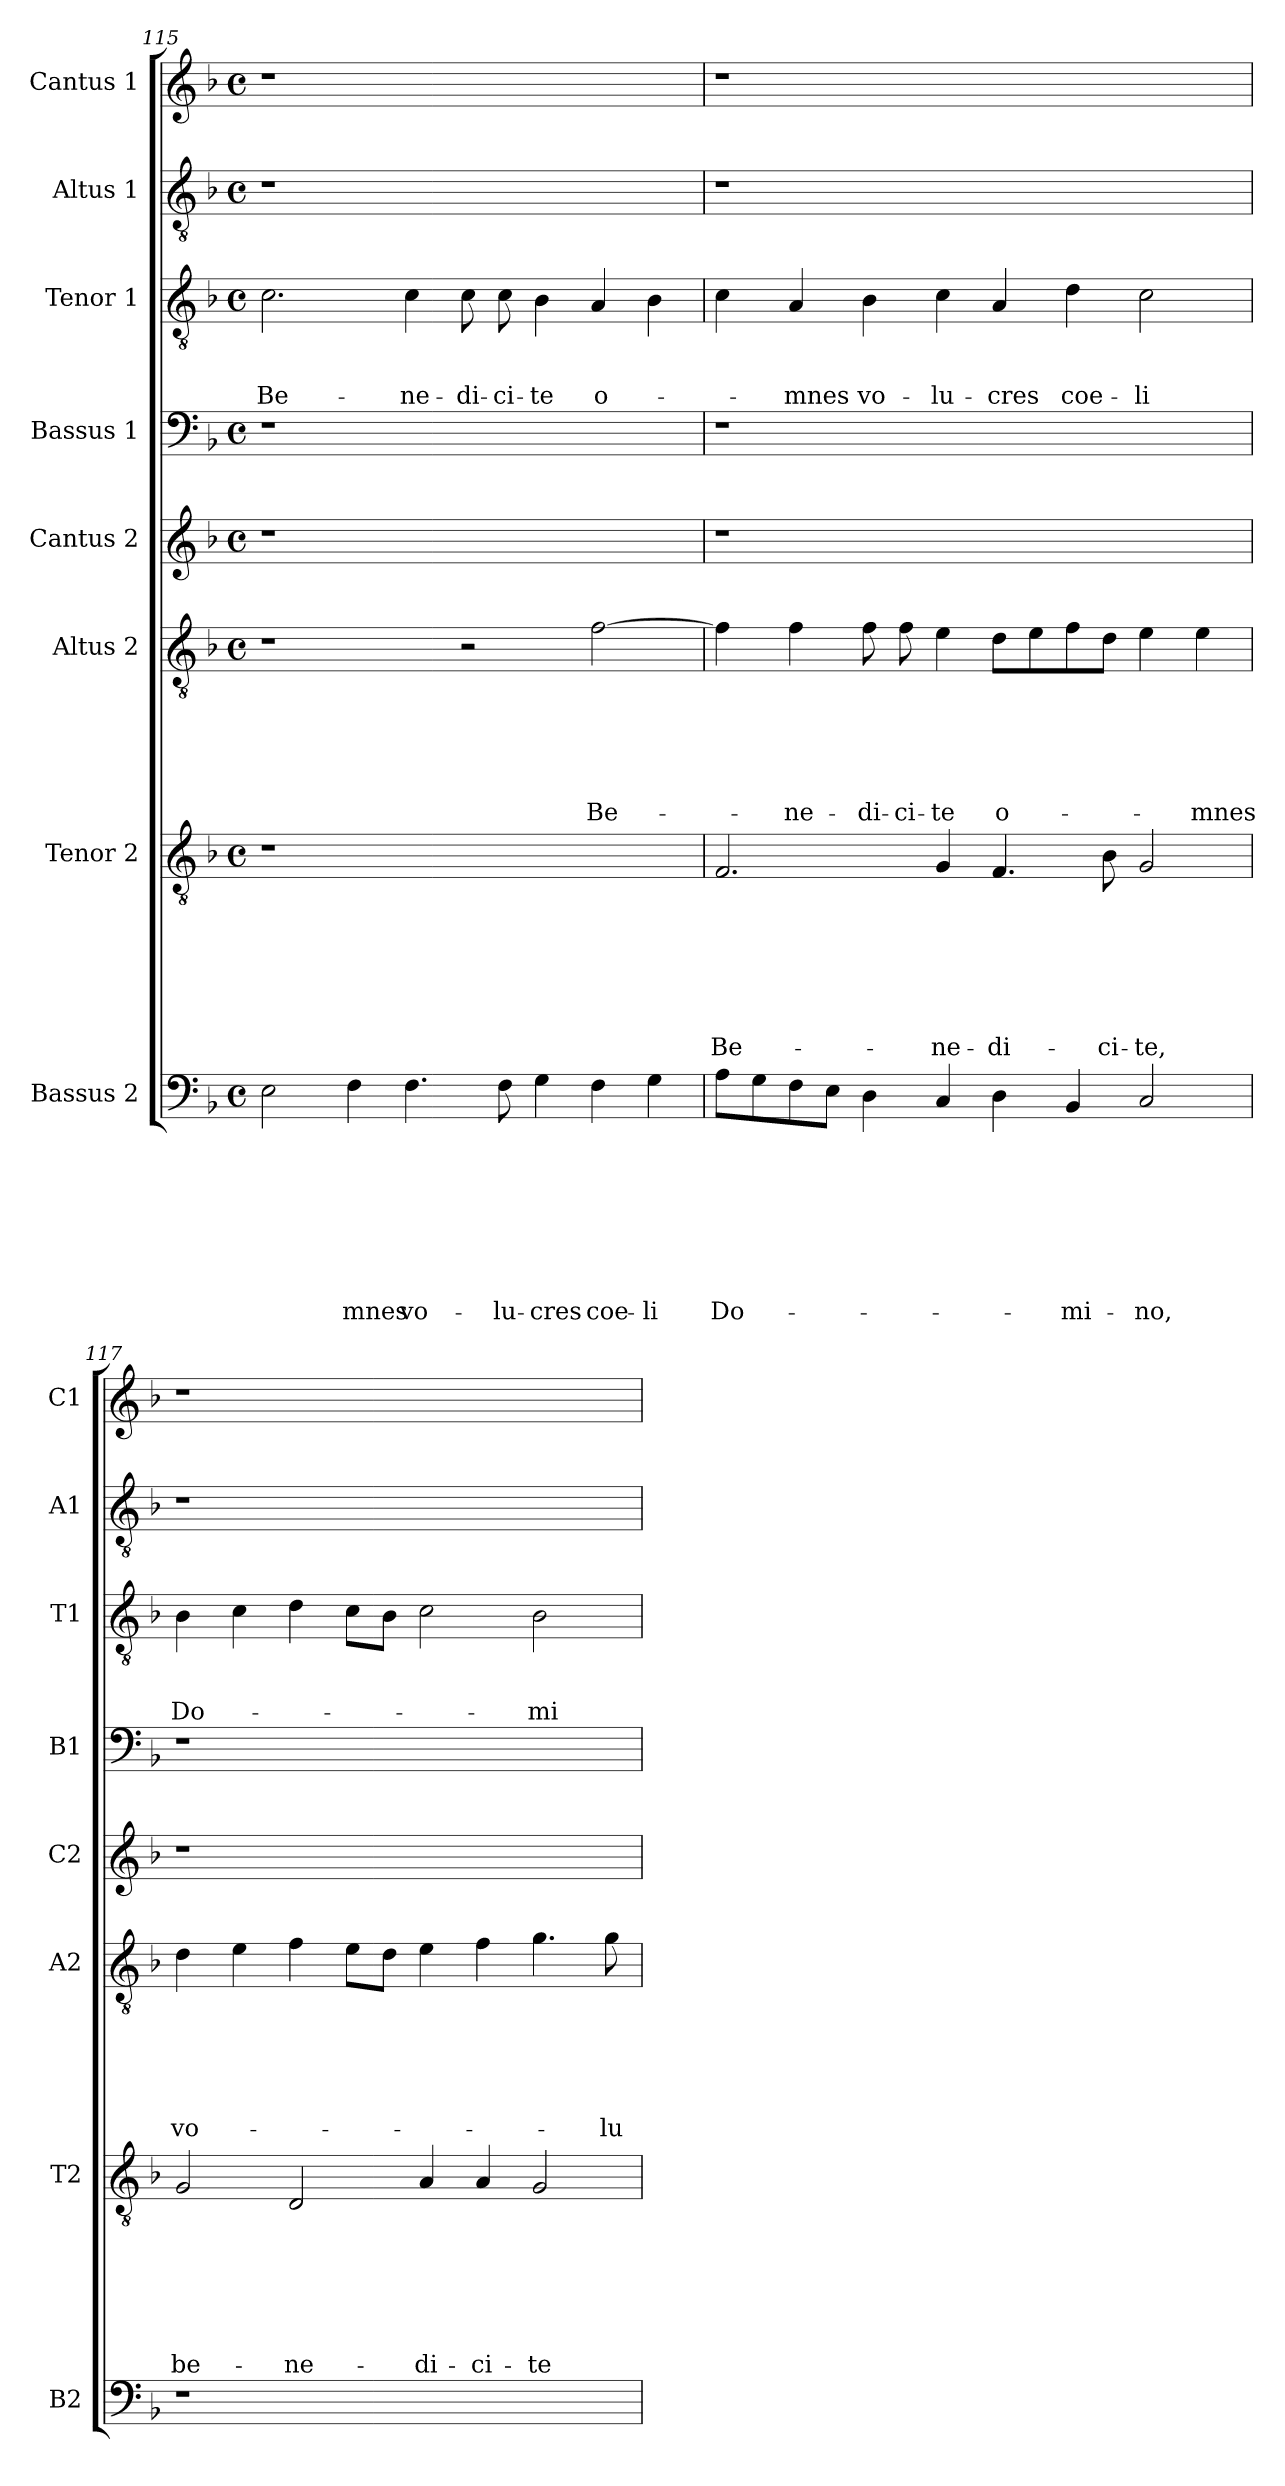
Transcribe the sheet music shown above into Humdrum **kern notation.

**kern	**text	**text	**text	**text	**text	**text	**text	**text	**kern	**text	**text	**text	**text	**text	**text	**text	**kern	**text	**text	**text	**text	**text	**text	**kern	**kern	**kern	**text	**text	**text	**kern	**kern
*part8	*part8	*part8	*part8	*part8	*part8	*part8	*part8	*part8	*part7	*part7	*part7	*part7	*part7	*part7	*part7	*part7	*part6	*part6	*part6	*part6	*part6	*part6	*part6	*part5	*part4	*part3	*part3	*part3	*part3	*part2	*part1
*staff8	*staff8	*staff8	*staff8	*staff8	*staff8	*staff8	*staff8	*staff8	*staff7	*staff7	*staff7	*staff7	*staff7	*staff7	*staff7	*staff7	*staff6	*staff6	*staff6	*staff6	*staff6	*staff6	*staff6	*staff5	*staff4	*staff3	*staff3	*staff3	*staff3	*staff2	*staff1
*I"Bassus 2	*	*	*	*	*	*	*	*	*I"Tenor 2	*	*	*	*	*	*	*	*I"Altus 2	*	*	*	*	*	*	*I"Cantus 2	*I"Bassus 1	*I"Tenor 1	*	*	*	*I"Altus 1	*I"Cantus 1
*I'B2	*	*	*	*	*	*	*	*	*I'T2	*	*	*	*	*	*	*	*I'A2	*	*	*	*	*	*	*I'C2	*I'B1	*I'T1	*	*	*	*I'A1	*I'C1
*clefF4	*	*	*	*	*	*	*	*	*clefGv2	*	*	*	*	*	*	*	*clefGv2	*	*	*	*	*	*	*clefG2	*clefF4	*clefGv2	*	*	*	*clefGv2	*clefG2
*k[b-]	*	*	*	*	*	*	*	*	*k[b-]	*	*	*	*	*	*	*	*k[b-]	*	*	*	*	*	*	*k[b-]	*k[b-]	*k[b-]	*	*	*	*k[b-]	*k[b-]
*d:	*	*	*	*	*	*	*	*	*d:	*	*	*	*	*	*	*	*d:	*	*	*	*	*	*	*d:	*d:	*d:	*	*	*	*d:	*d:
*M4/4	*	*	*	*	*	*	*	*	*M4/4	*	*	*	*	*	*	*	*M4/4	*	*	*	*	*	*	*M4/4	*M4/4	*M4/4	*	*	*	*M4/4	*M4/4
*met(c)	*	*	*	*	*	*	*	*	*met(c)	*	*	*	*	*	*	*	*met(c)	*	*	*	*	*	*	*met(c)	*met(c)	*met(c)	*	*	*	*met(c)	*met(c)
=115	=115	=115	=115	=115	=115	=115	=115	=115	=115	=115	=115	=115	=115	=115	=115	=115	=115	=115	=115	=115	=115	=115	=115	=115	=115	=115	=115	=115	=115	=115	=115
2E\	.	.	.	.	.	.	.	.	1r	.	.	.	.	.	.	.	1r	.	.	.	.	.	.	1r	1r	2.c\	.	.	Be-	1r	1r
4F\	.	.	.	.	.	.	.	-mnes	.	.	.	.	.	.	.	.	.	.	.	.	.	.	.	.	.	.	.	.	.	.	.
4.F\	.	.	.	.	.	.	.	vo-	.	.	.	.	.	.	.	.	.	.	.	.	.	.	.	.	.	4c\	.	.	-ne-	.	.
.	.	.	.	.	.	.	.	.	1ryy	.	.	.	.	.	.	.	2r	.	.	.	.	.	.	1ryy	1ryy	8c\	.	.	-di-	1ryy	1ryy
8F\	.	.	.	.	.	.	.	-lu-	.	.	.	.	.	.	.	.	.	.	.	.	.	.	.	.	.	8c\	.	.	-ci-	.	.
4G\	.	.	.	.	.	.	.	-cres	.	.	.	.	.	.	.	.	.	.	.	.	.	.	.	.	.	4B-\	.	.	-te	.	.
4F\	.	.	.	.	.	.	.	coe-	.	.	.	.	.	.	.	.	[2f\	.	.	.	.	.	Be-	.	.	4A/	.	.	o-	.	.
4G\	.	.	.	.	.	.	.	-li	.	.	.	.	.	.	.	.	.	.	.	.	.	.	.	.	.	4B-\	.	.	.	.	.
=116	=116	=116	=116	=116	=116	=116	=116	=116	=116	=116	=116	=116	=116	=116	=116	=116	=116	=116	=116	=116	=116	=116	=116	=116	=116	=116	=116	=116	=116	=116	=116
8A\L	.	.	.	.	.	.	.	Do-	2.F/	.	.	.	.	.	.	Be-	4f\]	.	.	.	.	.	.	1r	1r	4c\	.	.	.	1r	1r
8G\	.	.	.	.	.	.	.	.	.	.	.	.	.	.	.	.	.	.	.	.	.	.	.	.	.	.	.	.	.	.	.
8F\	.	.	.	.	.	.	.	.	.	.	.	.	.	.	.	.	4f\	.	.	.	.	.	-ne-	.	.	4A/	.	.	-mnes	.	.
8E\J	.	.	.	.	.	.	.	.	.	.	.	.	.	.	.	.	.	.	.	.	.	.	.	.	.	.	.	.	.	.	.
4D\	.	.	.	.	.	.	.	.	.	.	.	.	.	.	.	.	8f\	.	.	.	.	.	-di-	.	.	4B-\	.	.	vo-	.	.
.	.	.	.	.	.	.	.	.	.	.	.	.	.	.	.	.	8f\	.	.	.	.	.	-ci-	.	.	.	.	.	.	.	.
4C/	.	.	.	.	.	.	.	.	4G/	.	.	.	.	.	.	-ne-	4e\	.	.	.	.	.	-te	.	.	4c\	.	.	-lu-	.	.
4D\	.	.	.	.	.	.	.	.	4.F/	.	.	.	.	.	.	-di-	8d\L	.	.	.	.	.	o-	1ryy	1ryy	4A/	.	.	-cres	1ryy	1ryy
.	.	.	.	.	.	.	.	.	.	.	.	.	.	.	.	.	8e\	.	.	.	.	.	.	.	.	.	.	.	.	.	.
4BB-/	.	.	.	.	.	.	.	-mi-	.	.	.	.	.	.	.	.	8f\	.	.	.	.	.	.	.	.	4d\	.	.	coe-	.	.
.	.	.	.	.	.	.	.	.	8B-\	.	.	.	.	.	.	-ci-	8d\J	.	.	.	.	.	.	.	.	.	.	.	.	.	.
2C/	.	.	.	.	.	.	.	-no,	2G/	.	.	.	.	.	.	-te,	4e\	.	.	.	.	.	.	.	.	2c\	.	.	-li	.	.
.	.	.	.	.	.	.	.	.	.	.	.	.	.	.	.	.	4e\	.	.	.	.	.	-mnes	.	.	.	.	.	.	.	.
=117	=117	=117	=117	=117	=117	=117	=117	=117	=117	=117	=117	=117	=117	=117	=117	=117	=117	=117	=117	=117	=117	=117	=117	=117	=117	=117	=117	=117	=117	=117	=117
1r	.	.	.	.	.	.	.	.	2G/	.	.	.	.	.	.	be-	4d\	.	.	.	.	.	vo-	1r	1r	4B-\	.	.	Do-	1r	1r
.	.	.	.	.	.	.	.	.	.	.	.	.	.	.	.	.	4e\	.	.	.	.	.	.	.	.	4c\	.	.	.	.	.
.	.	.	.	.	.	.	.	.	2D/	.	.	.	.	.	.	-ne-	4f\	.	.	.	.	.	.	.	.	4d\	.	.	.	.	.
.	.	.	.	.	.	.	.	.	.	.	.	.	.	.	.	.	8e\L	.	.	.	.	.	.	.	.	8c\L	.	.	.	.	.
.	.	.	.	.	.	.	.	.	.	.	.	.	.	.	.	.	8d\J	.	.	.	.	.	.	.	.	8B-\J	.	.	.	.	.
1ryy	.	.	.	.	.	.	.	.	4A/	.	.	.	.	.	.	-di-	4e\	.	.	.	.	.	.	1ryy	1ryy	2c\	.	.	.	1ryy	1ryy
.	.	.	.	.	.	.	.	.	4A/	.	.	.	.	.	.	-ci-	4f\	.	.	.	.	.	.	.	.	.	.	.	.	.	.
.	.	.	.	.	.	.	.	.	2G/	.	.	.	.	.	.	-te	4.g\	.	.	.	.	.	.	.	.	2B-\	.	.	-mi-	.	.
.	.	.	.	.	.	.	.	.	.	.	.	.	.	.	.	.	8g\	.	.	.	.	.	-lu-	.	.	.	.	.	.	.	.
=	=	=	=	=	=	=	=	=	=	=	=	=	=	=	=	=	=	=	=	=	=	=	=	=	=	=	=	=	=	=	=
*-	*-	*-	*-	*-	*-	*-	*-	*-	*-	*-	*-	*-	*-	*-	*-	*-	*-	*-	*-	*-	*-	*-	*-	*-	*-	*-	*-	*-	*-	*-	*-
